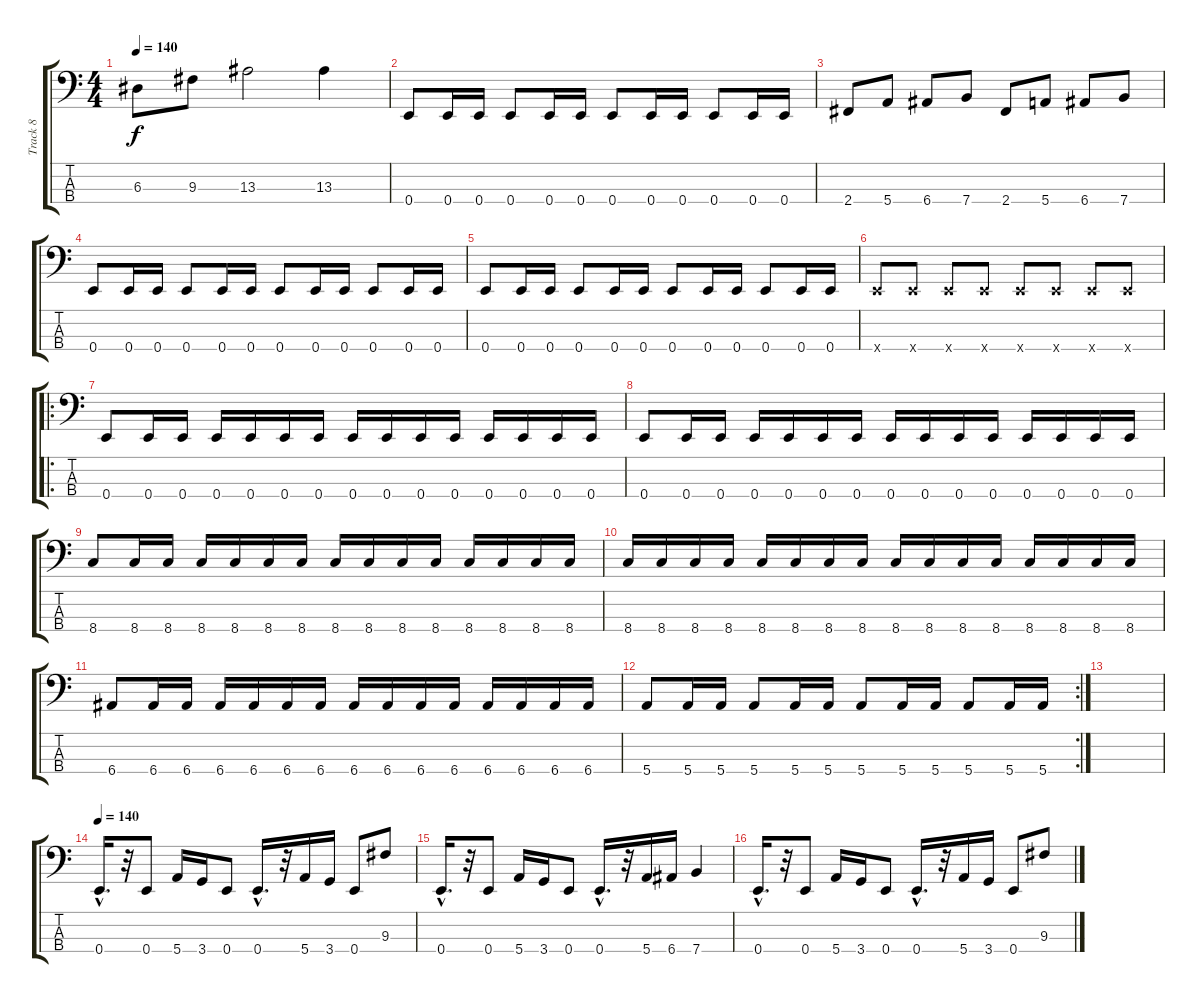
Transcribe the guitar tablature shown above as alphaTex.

\track ("Track 8" "Track 8") {instrument electricbasspick}
\staff {score tabs}
\tuning (G2 D2 A1 E1) {hide}
\ts (4 4)
\tempo 140
\clef f4
\ks c
6.3.8{dy f} 9.3.8 13.3.2 13.3.4 |
0.4.8 0.4.16 0.4.16 0.4.8 0.4.16 0.4.16 0.4.8 0.4.16 0.4.16 0.4.8 0.4.16 0.4.16 |
2.4.8 5.4.8 6.4.8 7.4.8 2.4.8 5.4.8 6.4.8 7.4.8 |
0.4.8 0.4.16 0.4.16 0.4.8 0.4.16 0.4.16 0.4.8 0.4.16 0.4.16 0.4.8 0.4.16 0.4.16 |
0.4.8 0.4.16 0.4.16 0.4.8 0.4.16 0.4.16 0.4.8 0.4.16 0.4.16 0.4.8 0.4.16 0.4.16 |
0.4{x}.8 0.4{x}.8 0.4{x}.8 0.4{x}.8 0.4{x}.8 0.4{x}.8 0.4{x}.8 0.4{x}.8 |
\ro
0.4.8 0.4.16 0.4.16 0.4.16 0.4.16 0.4.16 0.4.16 0.4.16 0.4.16 0.4.16 0.4.16 0.4.16 0.4.16 0.4.16 0.4.16 |
0.4.8 0.4.16 0.4.16 0.4.16 0.4.16 0.4.16 0.4.16 0.4.16 0.4.16 0.4.16 0.4.16 0.4.16 0.4.16 0.4.16 0.4.16 |
8.4.8 8.4.16 8.4.16 8.4.16 8.4.16 8.4.16 8.4.16 8.4.16 8.4.16 8.4.16 8.4.16 8.4.16 8.4.16 8.4.16 8.4.16 |
8.4.16 8.4.16 8.4.16 8.4.16 8.4.16 8.4.16 8.4.16 8.4.16 8.4.16 8.4.16 8.4.16 8.4.16 8.4.16 8.4.16 8.4.16 8.4.16 |
6.4.8 6.4.16 6.4.16 6.4.16 6.4.16 6.4.16 6.4.16 6.4.16 6.4.16 6.4.16 6.4.16 6.4.16 6.4.16 6.4.16 6.4.16 |
\rc 2
5.4.8 5.4.16 5.4.16 5.4.8 5.4.16 5.4.16 5.4.8 5.4.16 5.4.16 5.4.8 5.4.16 5.4.16 |
|
\tempo 140
0.4{hac}.16{d} r.32 0.4.8 5.4.16 3.4.16 0.4.8 0.4{hac}.16{d} r.32 5.4.16 3.4.16 0.4.8 9.3.8 |
0.4{hac}.16{d} r.32 0.4.8 5.4.16 3.4.16 0.4.8 0.4{hac}.16{d} r.32 5.4.16 6.4.16 7.4.4 |
0.4{hac}.16{d} r.32 0.4.8 5.4.16 3.4.16 0.4.8 0.4{hac}.16{d} r.32 5.4.16 3.4.16 0.4.8 9.3.8
